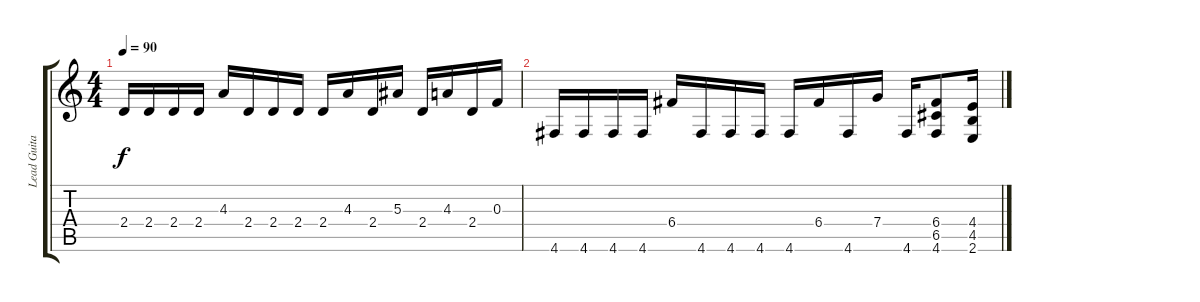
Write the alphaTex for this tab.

\track ("Lead Guitar" "Lead Guita") {instrument distortionguitar}
\staff {score tabs}
\tuning (D4 A3 F3 C3 G2 D2) {hide}
\ts (4 4)
\tempo 90
\clef g2
\ks c
2.4.16{dy f} 2.4.16 2.4.16 2.4.16 4.3.16 2.4.16 2.4.16 2.4.16 2.4.16 4.3.16 2.4.16 5.3.16 2.4.16 4.3.16 2.4.16 0.3.16 |
4.6.16 4.6.16 4.6.16 4.6.16 6.4.16 4.6.16 4.6.16 4.6.16 4.6.16 6.4.16 4.6.16 7.4.16 4.6.16 (6.4 6.5 4.6).8 (4.4 4.5 2.6).16
